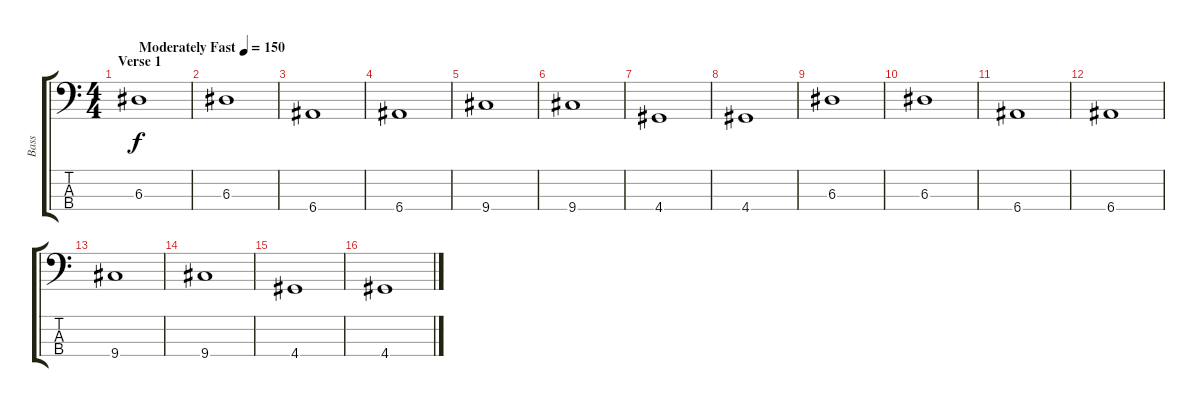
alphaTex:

\track ("Bass" "Bass") {instrument fretlessbass}
\staff {score tabs}
\tuning (G2 D2 A1 E1) {hide}
\ts (4 4)
\section ("" "Verse 1")
\tempo (150 "Moderately Fast")
\clef f4
\ks c
6.3.1{dy f instrument fretlessbass} |
6.3.1 |
6.4.1 |
6.4.1 |
9.4.1 |
9.4.1 |
4.4.1 |
4.4.1 |
6.3.1 |
6.3.1 |
6.4.1 |
6.4.1 |
9.4.1 |
9.4.1 |
4.4.1 |
4.4.1
